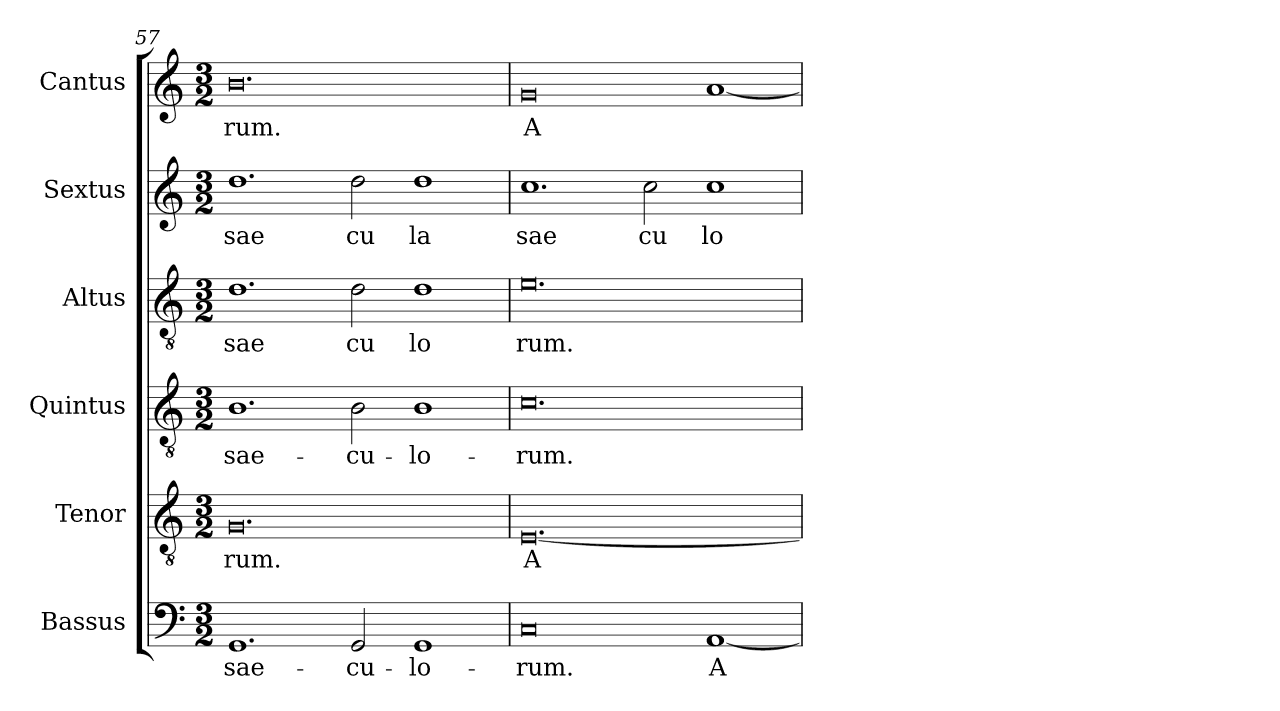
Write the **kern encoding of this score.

**kern	**text	**kern	**text	**kern	**text	**kern	**text	**kern	**text	**kern	**text
*part6	*part6	*part5	*part5	*part4	*part4	*part3	*part3	*part2	*part2	*part1	*part1
*staff6	*staff6	*staff5	*staff5	*staff4	*staff4	*staff3	*staff3	*staff2	*staff2	*staff1	*staff1
*I"Bassus	*	*I"Tenor	*	*I"Quintus	*	*I"Altus	*	*I"Sextus	*	*I"Cantus	*
*clefF4	*	*clefGv2	*	*clefGv2	*	*clefGv2	*	*clefG2	*	*clefG2	*
*	*	*	*	*k[]	*	*	*	*k[]	*	*	*
*	*	*	*	*C:	*	*	*	*C:	*	*	*
*M3/2	*	*M3/2	*	*M3/2	*	*M3/2	*	*M3/2	*	*M3/2	*
=57	=57	=57	=57	=57	=57	=57	=57	=57	=57	=57	=57
!	!LO:LY:b:cj	!	!LO:LY:b:cj	!	!LO:LY:b:cj	!	!LO:LY:b:cj	!	!LO:LY:b:cj	!	!LO:LY:b:cj
1.GG	sae-	0.G	rum.	1.B	sae-	1.d	sae	1.dd	sae	0.b	rum.
!	!LO:LY:b:cj	!	!	!	!LO:LY:b:cj	!	!LO:LY:b:cj	!	!LO:LY:b:cj	!	!
2GG/	-cu-	.	.	2B\	-cu-	2d\	cu	2dd\	cu	.	.
!	!LO:LY:b:cj	!	!	!	!LO:LY:b:cj	!	!LO:LY:b:cj	!	!LO:LY:b:cj	!	!
1GG	-lo-	.	.	1B	-lo-	1d	lo	1dd	la	.	.
=58	=58	=58	=58	=58	=58	=58	=58	=58	=58	=58	=58
!	!LO:LY:b:cj	!	!LO:LY:b:cj	!	!LO:LY:b:cj	!	!LO:LY:b:cj	!	!LO:LY:b:cj	!	!LO:LY:b:cj
0C	-rum.	[<0.E	A	0.c	-rum.	0.e	rum.	1.cc	sae	0g	A
!	!	!	!	!	!	!	!	!	!LO:LY:b:cj	!	!
.	.	.	.	.	.	.	.	2cc\	cu	.	.
!	!LO:LY:b:cj	!	!	!	!	!	!	!	!LO:LY:b:cj	!	!
[<1AA	A-	.	.	.	.	.	.	1cc	lo	[<1a	.
=	=	=	=	=	=	=	=	=	=	=	=
*-	*-	*-	*-	*-	*-	*-	*-	*-	*-	*-	*-
